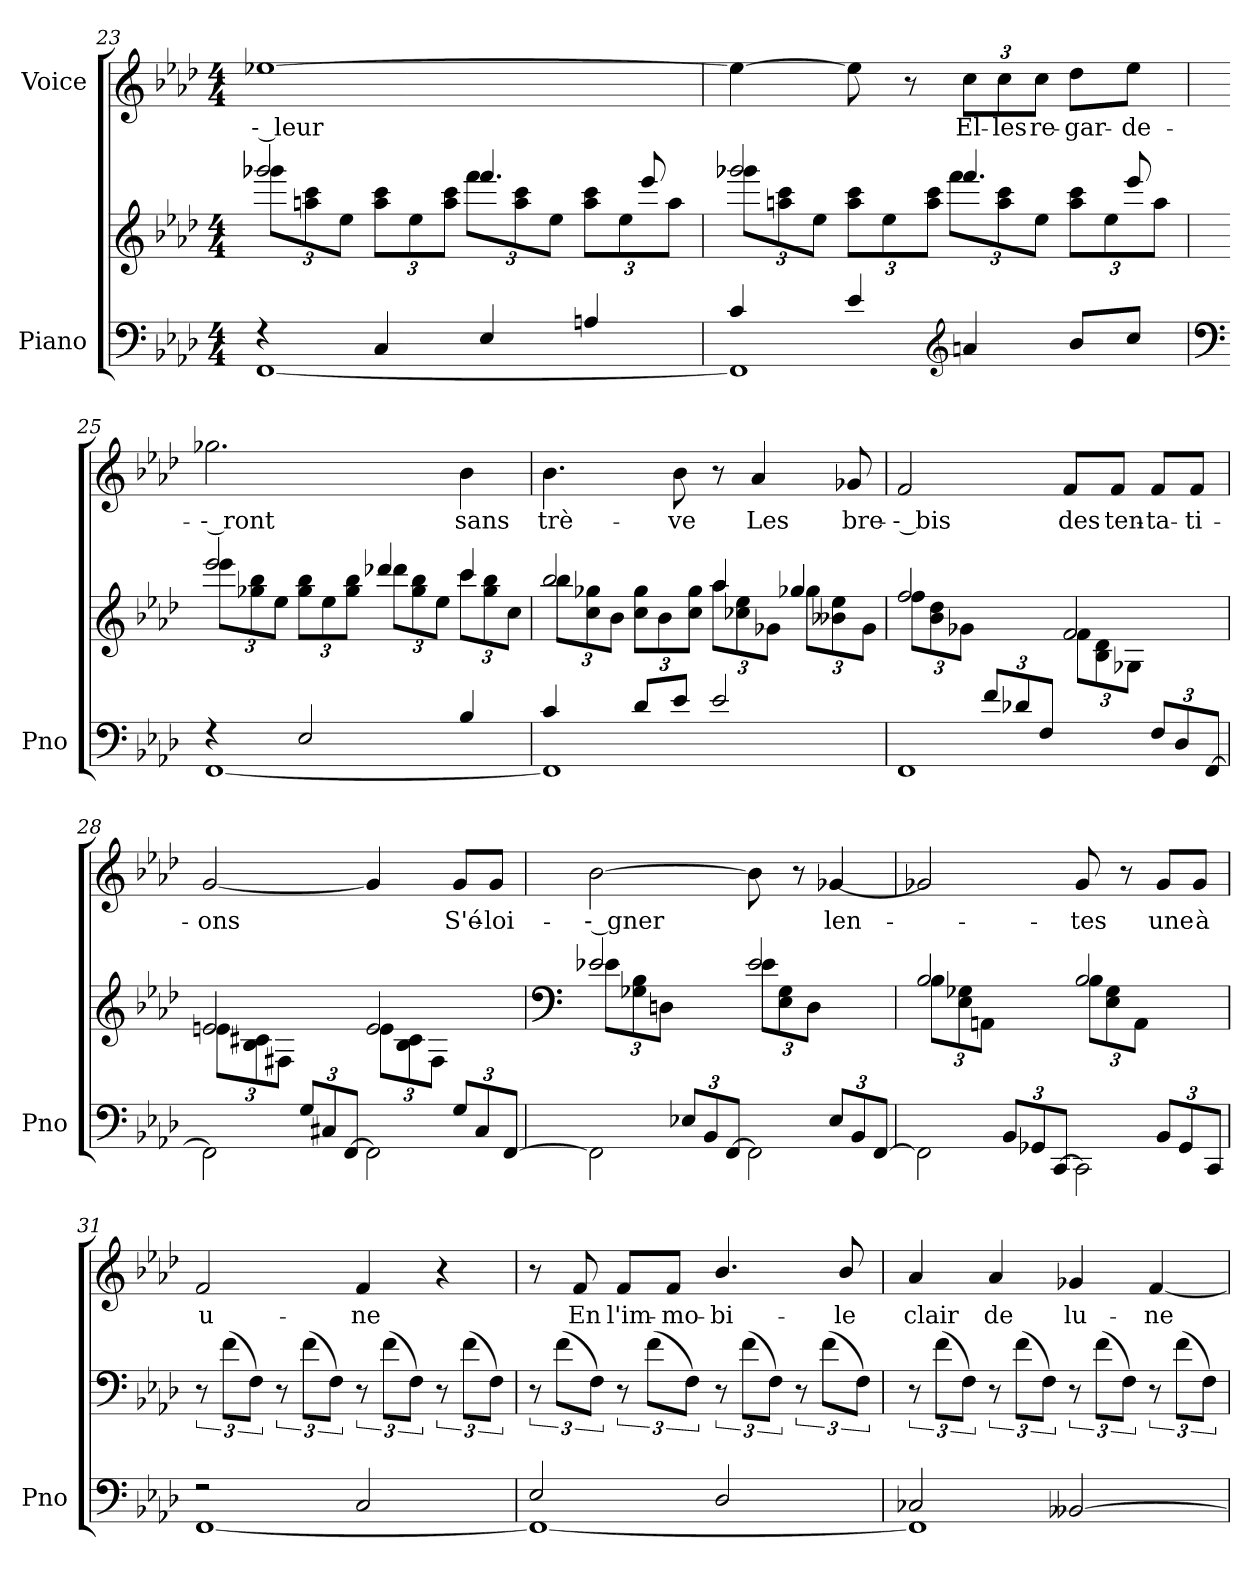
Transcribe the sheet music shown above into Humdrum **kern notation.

**kern	**kern	**kern	**text
*part2	*part2	*part1	*part1
*staff3	*staff2	*staff1	*staff1
*I"Piano	*	*I"Voice	*
*I'Pno	*	*	*
*clefF4	*clefG2	*clefG2	*
*k[b-e-a-d-]	*k[b-e-a-d-]	*k[b-e-a-d-]	*
*M4/4	*M4/4	*M4/4	*
=23	=23	=23	=23
*^	*^	*	*
*	*	*	*Xbrackettup	*	*
4r	[1FF	2ggg-X/	12ggg-\L	[1ee-X	-- leur
.	.	.	12aan\ 12ccc\	.	.
.	.	.	12ee-\J	.	.
4C/	.	.	12aa\ 12ccc\L	.	.
.	.	.	12ee-\	.	.
.	.	.	12aa\ 12ccc\J	.	.
4E-/	.	4.fff/	12fff\L	.	.
.	.	.	12aa\ 12ccc\	.	.
.	.	.	12ee-\J	.	.
4An/	.	.	12aa\ 12ccc\L	.	.
.	.	.	12ee-\	.	.
.	.	8eee-/	.	.	.
.	.	.	12aa\J	.	.
=24	=24	=24	=24	=24	=24
4c/	1FF]	2ggg-X/	12ggg-\L	4ee-\_	.
.	.	.	12aan\ 12ccc\	.	.
.	.	.	12ee-\J	.	.
4e-/	.	.	12aa\ 12ccc\L	8ee-\]	.
.	.	.	12ee-\	.	.
.	.	.	.	8r	.
.	.	.	12aa\ 12ccc\J	.	.
*clefG2	*	*	*	*	*
4an/	.	4.fff/	12fff\L	12cc\L	El-
.	.	.	12aa\ 12ccc\	12cc\	-les
.	.	.	12ee-\J	12cc\J	re-
8b-/L	.	.	12aa\ 12ccc\L	8dd-\L	-gar-
.	.	.	12ee-\	.	.
8cc/J	.	8eee-/	.	8ee-\J	-de-
.	.	.	12aa\J	.	.
=25	=25	=25	=25	=25	=25
*clefF4	*	*	*	*	*
4r	[1FF	2eee-/	12eee-\L	2.gg-X\	-- ront
.	.	.	12gg-X\ 12bb-\	.	.
.	.	.	12ee-\J	.	.
2E-/	.	.	12gg-\ 12bb-\L	.	.
.	.	.	12ee-\	.	.
.	.	.	12gg-\ 12bb-\J	.	.
.	.	4ddd-X/	12ddd-\L	.	.
.	.	.	12gg-\ 12bb-\	.	.
.	.	.	12ee-\J	.	.
4B-/	.	4ccc/	12ccc\L	4b-\	sans
.	.	.	12gg-\ 12bb-\	.	.
.	.	.	12cc\J	.	.
=26	=26	=26	=26	=26	=26
4c/	1FF]	2bb-/	12bb-\L	4.b-\	trè-
.	.	.	12cc\ 12gg-X\	.	.
.	.	.	12b-\J	.	.
8d-/L	.	.	12cc\ 12gg-\L	.	.
.	.	.	12b-\	.	.
8e-/J	.	.	.	8b-\	-ve
.	.	.	12cc\ 12gg-\J	.	.
2e-/	.	4aa-/	12aa-\L	8r	.
.	.	.	12cc-X\ 12ee-\	.	.
.	.	.	.	4a-/	Les
.	.	.	12g-X\J	.	.
.	.	4gg-X/	12gg-\L	.	.
.	.	.	12b--X\ 12ee-\	.	.
.	.	.	.	8g-X/	bre-
.	.	.	12g-\J	.	.
=27	=27	=27	=27	=27	=27
4ryy	1FF	2ff/	12ff\L	2f/	-- bis
.	.	.	12b-\ 12dd-\	.	.
.	.	.	12g-X\J	.	.
*Xbrackettup	*	*	*	*	*
12f/L	.	.	4ryy	.	.
12d-X/	.	.	.	.	.
12F/J	.	.	.	.	.
4ryy	.	2f/	12f\L	8f/L	des
.	.	.	12B-\ 12d-\	.	.
.	.	.	.	8f/J	ten-
.	.	.	12G-X\J	.	.
12F/L	.	.	4ryy	8f/L	-ta-
12D-/	.	.	.	.	.
.	.	.	.	8f/J	-ti-
[<12FF/J	.	.	.	.	.
=28	=28	=28	=28	=28	=28
4ryy	2FF\]	2en/	12e\L	[2g/	-ons
.	.	.	12B-\ 12c#X\	.	.
.	.	.	12F#X\J	.	.
12G/L	.	.	4ryy	.	.
12C#X/	.	.	.	.	.
[<12FF/J	.	.	.	.	.
4ryy	2FF\]	2e/	12e\L	4g/]	.
.	.	.	12B-\ 12c#\	.	.
.	.	.	12F#\J	.	.
12G/L	.	.	4ryy	8g/L	S'é-
12C#/	.	.	.	.	.
.	.	.	.	8g/J	-loi-
[<12FF/J	.	.	.	.	.
=29	=29	=29	=29	=29	=29
*	*	*clefF4	*	*	*
4ryy	2FF\]	2e-X/	12e-\L	[2b-\	-- gner
.	.	.	12G-X\ 12B-\	.	.
.	.	.	12Dn\J	.	.
12E-X/L	.	.	4ryy	.	.
12BB-/	.	.	.	.	.
[<12FF/J	.	.	.	.	.
4ryy	2FF\]	2e-/	12e-\L	8b-\]	.
.	.	.	12E-\ 12G-\	.	.
.	.	.	.	8r	.
.	.	.	12D\J	.	.
12E-/L	.	.	4ryy	[4g-X/	len-
12BB-/	.	.	.	.	.
[<12FF/J	.	.	.	.	.
=30	=30	=30	=30	=30	=30
4ryy	2FF\]	2B-/	12B-\L	2g-X/]	.
.	.	.	12E-\ 12G-X\	.	.
.	.	.	12AAn\J	.	.
12BB-/L	.	.	4ryy	.	.
12GG-X/	.	.	.	.	.
[<12CC/J	.	.	.	.	.
4ryy	2CC\]	2B-/	12B-\L	8g-/	-tes
.	.	.	12E-\ 12G-\	.	.
.	.	.	.	8r	.
.	.	.	12AA\J	.	.
12BB-/L	.	.	4ryy	8g-/L	une
12GG-/	.	.	.	.	.
.	.	.	.	8g-/J	à
12CC/J	.	.	.	.	.
*	*	*v	*v	*	*
=31	=31	=31	=31	=31
*	*	*brackettup	*	*
2r	[1FF	12r	2f/	u-
.	.	(12f\L	.	.
.	.	12F\J)	.	.
.	.	12r	.	.
.	.	(12f\L	.	.
.	.	12F\J)	.	.
2C/	.	12r	4f/	-ne
.	.	(12f\L	.	.
.	.	12F\J)	.	.
.	.	12r	4r	.
.	.	(12f\L	.	.
.	.	12F\J)	.	.
=32	=32	=32	=32	=32
2E-/	1FF_	12r	8r	.
.	.	(12f\L	.	.
.	.	.	8f/	En
.	.	12F\J)	.	.
.	.	12r	8f/L	l'im-
.	.	(12f\L	.	.
.	.	.	8f/J	-mo-
.	.	12F\J)	.	.
2D-/	.	12r	4.b-/	-bi-
.	.	(12f\L	.	.
.	.	12F\J)	.	.
.	.	12r	.	.
.	.	(12f\L	.	.
.	.	.	8b-/	-le
.	.	12F\J)	.	.
=33	=33	=33	=33	=33
2C-X/	1FF]	12r	4a-/	clair
.	.	(12f\L	.	.
.	.	12F\J)	.	.
.	.	12r	4a-/	de
.	.	(12f\L	.	.
.	.	12F\J)	.	.
[2BB--X/	.	12r	4g-X/	lu-
.	.	(12f\L	.	.
.	.	12F\J)	.	.
.	.	12r	[4f/	-ne
.	.	(12f\L	.	.
.	.	12F\J)	.	.
*v	*v	*	*	*
=	=	=	=
*-	*-	*-	*-
